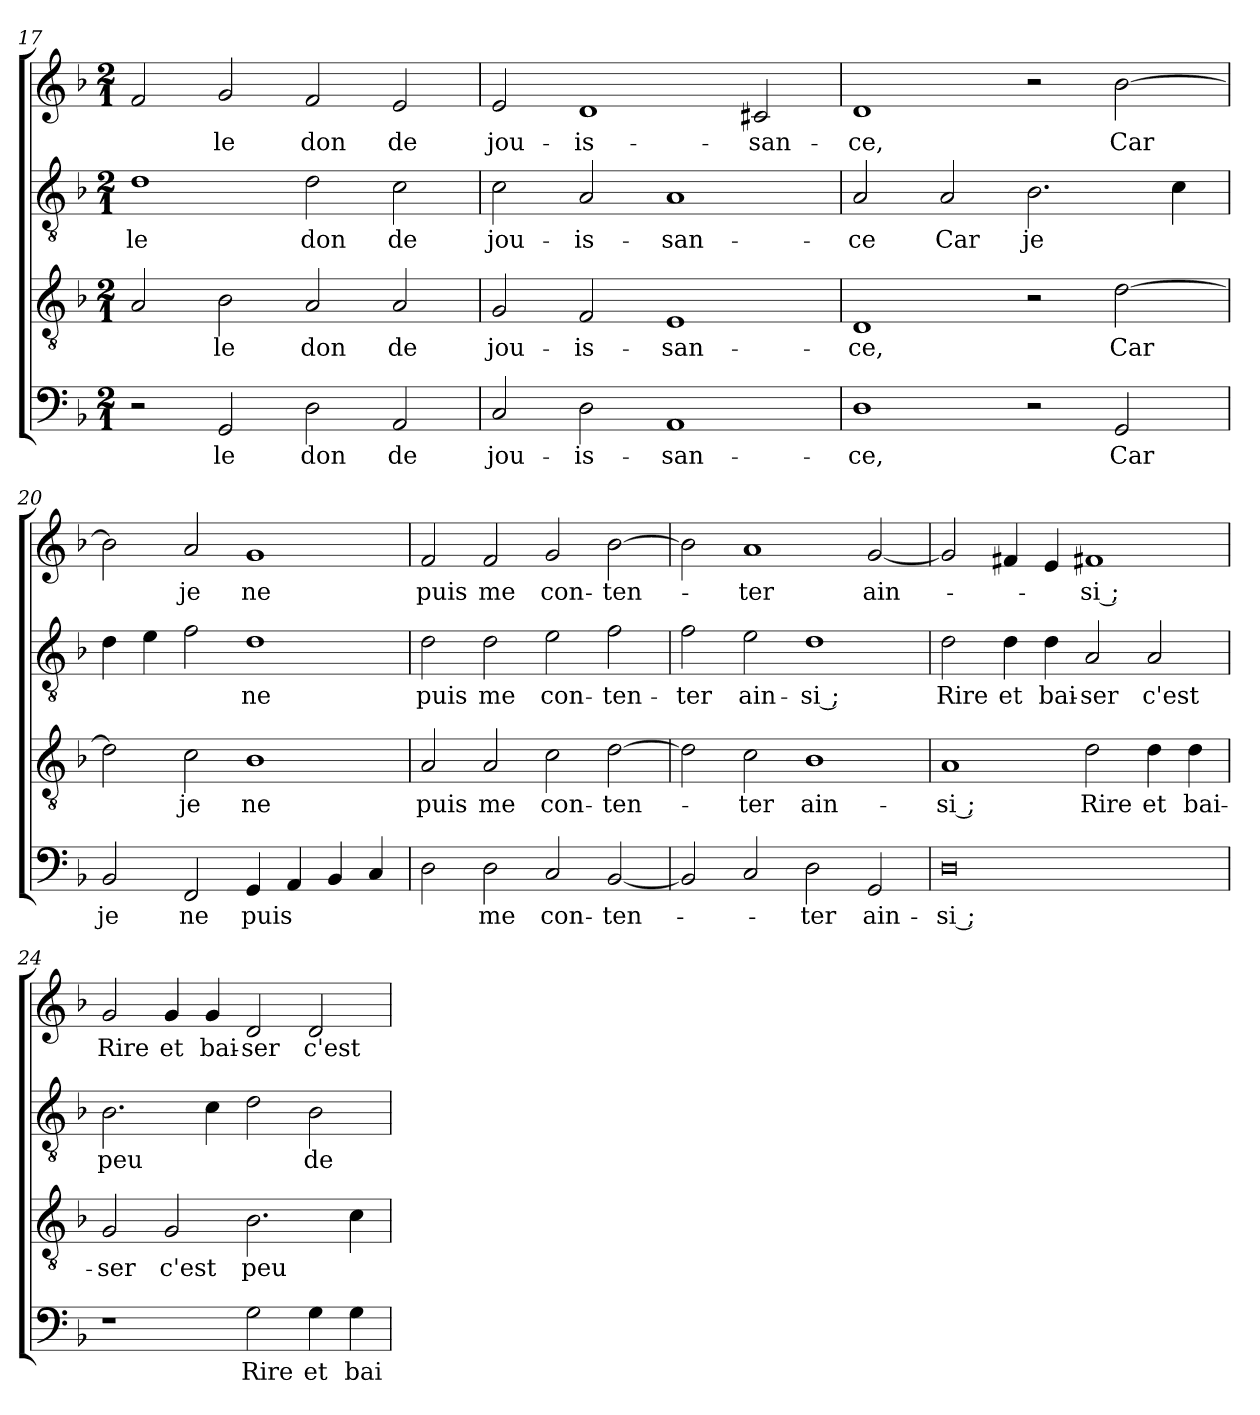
**kern	**text	**kern	**text	**kern	**text	**kern	**text
*part4	*part4	*part3	*part3	*part2	*part2	*part1	*part1
*staff4	*staff4	*staff3	*staff3	*staff2	*staff2	*staff1	*staff1
*clefF4	*	*clefGv2	*	*clefGv2	*	*clefG2	*
*	*	*ITrd-7c-12	*	*ITrd-7c-12	*	*	*
*k[b-]	*	*k[b-]	*	*k[b-]	*	*k[b-]	*
*F:	*	*F:	*	*F:	*	*F:	*
*M2/1	*	*M2/1	*	*M2/1	*	*M2/1	*
=17	=17	=17	=17	=17	=17	=17	=17
2r	.	2a/	.	1dd\	le	2f/	.
2GG/	le	2b-\	le	.	.	2g/	le
2D\	don	2a/	don	2dd\	don	2f/	don
2AA/	de	2a/	de	2cc\	de	2e/	de
=18	=18	=18	=18	=18	=18	=18	=18
2C/	jou-	2g/	jou-	2cc\	jou-	2e/	jou-
2D\	-is-	2f/	-is-	2a/	-is-	1d/	-is-
1AA/	-san-	1e/	-san-	1a/	-san-	.	.
.	.	.	.	.	.	2c#X/	-san-
=19	=19	=19	=19	=19	=19	=19	=19
1D\	-ce,	1d/	-ce,	2a/	-ce	1d/	-ce,
.	.	.	.	2a/	Car	.	.
2r	.	2r	.	2.b-\	je	2r	.
2GG/	Car	[2dd\	Car	.	.	[2b-\	Car
.	.	.	.	4cc\	.	.	.
=20	=20	=20	=20	=20	=20	=20	=20
2BB-/	je	2dd\]	.	4dd\	.	2b-\]	.
.	.	.	.	4ee\	.	.	.
2FF/	ne	2cc\	je	2ff\	.	2a/	je
4GG/	puis	1b-\	ne	1dd\	ne	1g/	ne
4AA/	.	.	.	.	.	.	.
4BB-/	.	.	.	.	.	.	.
4C/	.	.	.	.	.	.	.
!!LO:LB:g=z
=21	=21	=21	=21	=21	=21	=21	=21
2D\	.	2a/	puis	2dd\	puis	2f/	puis
2D\	me	2a/	me	2dd\	me	2f/	me
2C/	con-	2cc\	con-	2ee\	con-	2g/	con-
[2BB-/	-ten-	[2dd\	-ten-	2ff\	-ten-	[2b-\	-ten-
=22	=22	=22	=22	=22	=22	=22	=22
2BB-/]	.	2dd\]	.	2ff\	-ter	2b-\]	.
2C/	.	2cc\	-ter	2ee\	ain-	1a/	-ter
2D\	-ter	1b-\	ain-	1dd\	-si ;	.	.
2GG/	ain-	.	.	.	.	[2g/	ain-
=23	=23	=23	=23	=23	=23	=23	=23
0D\	-si ;	1a/	-si ;	2dd\	Rire	2g/]	.
.	.	.	.	4dd\	et	4f#X/	.
.	.	.	.	4dd\	bai-	4e/	.
.	.	2dd\	Rire	2a/	-ser	1f#X/	-si ;
.	.	4dd\	et	2a/	c'est	.	.
.	.	4dd\	bai-	.	.	.	.
=24	=24	=24	=24	=24	=24	=24	=24
1r	.	2g/	-ser	2.b-\	peu	2g/	Rire
.	.	2g/	c'est	.	.	4g/	et
.	.	.	.	4cc\	.	4g/	bai-
2G\	Rire	2.b-\	peu	2dd\	.	2d/	-ser
4G\	et	.	.	2b-\	de	2d/	c'est
4G\	bai-	4cc\	.	.	.	.	.
=	=	=	=	=	=	=	=
*-	*-	*-	*-	*-	*-	*-	*-
